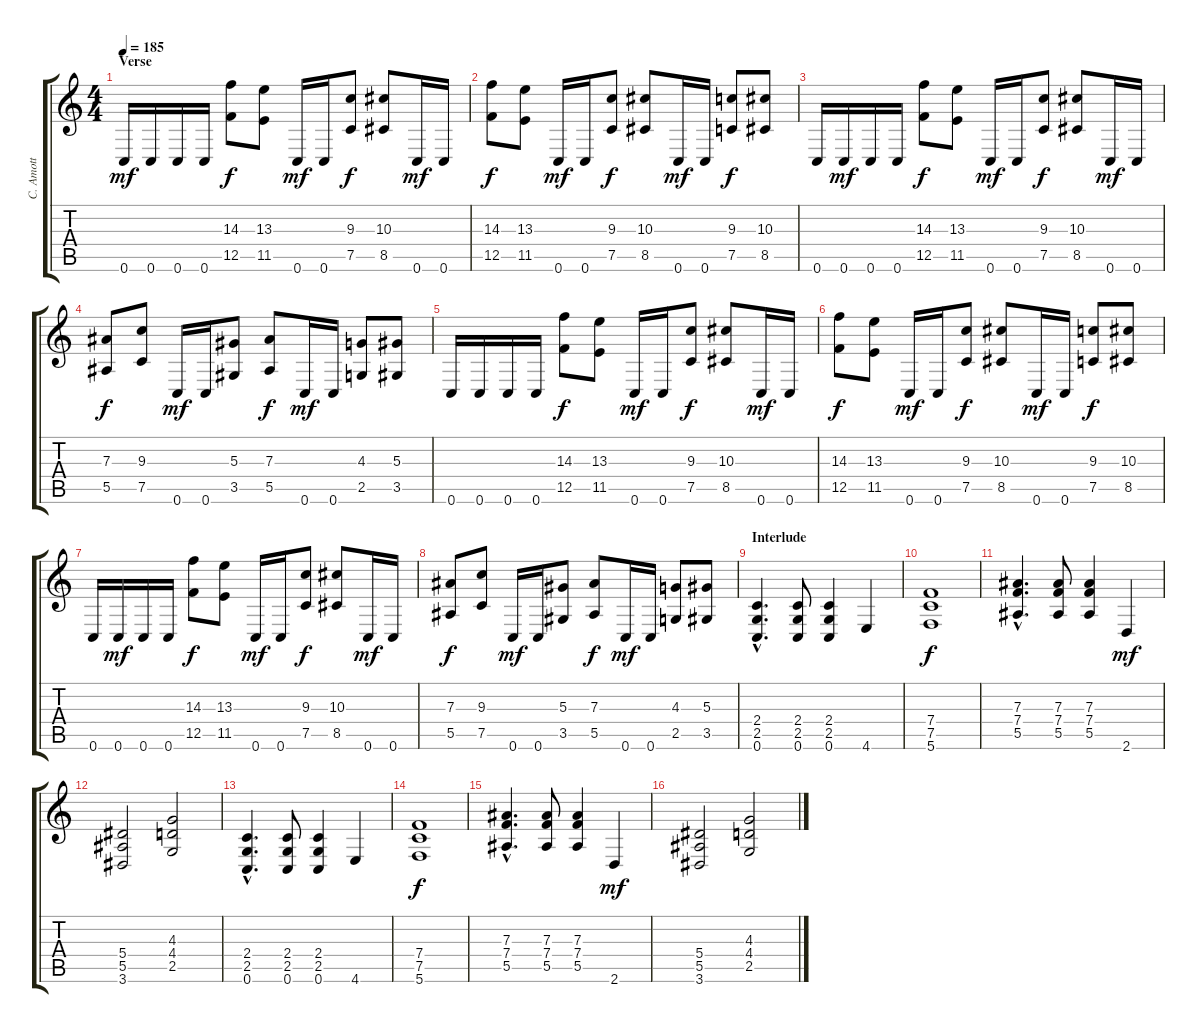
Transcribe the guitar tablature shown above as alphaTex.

\track ("C. Amott" "C. Amott") {instrument distortionguitar}
\staff {score tabs}
\tuning (C4 G3 Eb3 Bb2 F2 C2) {hide}
\ts (4 4)
\section ("" "Verse")
\tempo 185
\clef g2
\ks c
0.6.16{dy mf instrument distortionguitar} 0.6.16 0.6.16 0.6.16 (14.3 12.5).8{dy f} (13.3 11.5).8 0.6.16{dy mf} 0.6.16 (9.3 7.5).8{dy f} (10.3 8.5).8 0.6.16{dy mf} 0.6.16 |
(14.3 12.5).8{dy f} (13.3 11.5).8 0.6.16{dy mf} 0.6.16 (9.3 7.5).8{dy f} (10.3 8.5).8 0.6.16{dy mf} 0.6.16 (9.3 7.5).8{dy f} (10.3 8.5).8 |
0.6.16 0.6.16{dy mf} 0.6.16 0.6.16 (14.3 12.5).8{dy f} (13.3 11.5).8 0.6.16{dy mf} 0.6.16 (9.3 7.5).8{dy f} (10.3 8.5).8 0.6.16{dy mf} 0.6.16 |
(7.3 5.5).8{dy f} (9.3 7.5).8 0.6.16{dy mf} 0.6.16 (5.3 3.5).8 (7.3 5.5).8{dy f} 0.6.16{dy mf} 0.6.16 (4.3 2.5).8 (5.3 3.5).8 |
0.6.16 0.6.16 0.6.16 0.6.16 (14.3 12.5).8{dy f} (13.3 11.5).8 0.6.16{dy mf} 0.6.16 (9.3 7.5).8{dy f} (10.3 8.5).8 0.6.16{dy mf} 0.6.16 |
(14.3 12.5).8{dy f} (13.3 11.5).8 0.6.16{dy mf} 0.6.16 (9.3 7.5).8{dy f} (10.3 8.5).8 0.6.16{dy mf} 0.6.16 (9.3 7.5).8{dy f} (10.3 8.5).8 |
0.6.16 0.6.16{dy mf} 0.6.16 0.6.16 (14.3 12.5).8{dy f} (13.3 11.5).8 0.6.16{dy mf} 0.6.16 (9.3 7.5).8{dy f} (10.3 8.5).8 0.6.16{dy mf} 0.6.16 |
(7.3 5.5).8{dy f} (9.3 7.5).8 0.6.16{dy mf} 0.6.16 (5.3 3.5).8 (7.3 5.5).8{dy f} 0.6.16{dy mf} 0.6.16 (4.3 2.5).8 (5.3 3.5).8 |
\section ("" "Interlude")
(2.4{hac} 2.5{hac} 0.6{hac}).4{d} (2.4 2.5 0.6).8 (2.4 2.5 0.6).4 4.6.4 |
(7.4 7.5 5.6).1{dy f} |
(7.3{hac} 7.4{hac} 5.5{hac}).4{d} (7.3 7.4 5.5).8 (7.3 7.4 5.5).4 2.6.4{dy mf} |
(5.4 5.5 3.6).2 (4.3 4.4 2.5).2 |
(2.4{hac} 2.5{hac} 0.6{hac}).4{d} (2.4 2.5 0.6).8 (2.4 2.5 0.6).4 4.6.4 |
(7.4 7.5 5.6).1{dy f} |
(7.3{hac} 7.4{hac} 5.5{hac}).4{d} (7.3 7.4 5.5).8 (7.3 7.4 5.5).4 2.6.4{dy mf} |
(5.4 5.5 3.6).2 (4.3 4.4 2.5).2
